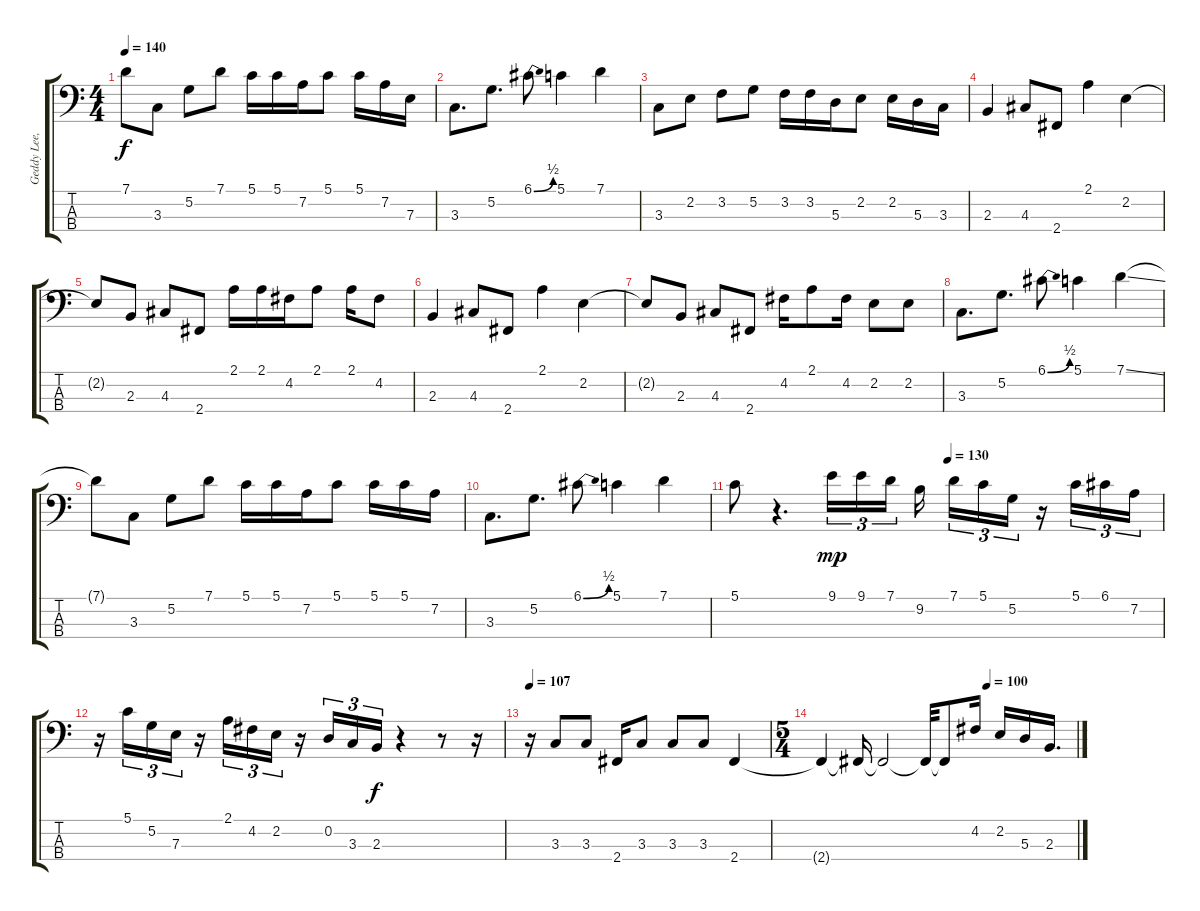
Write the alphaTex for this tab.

\track ("Geddy Lee, Bajo" "Geddy Lee,") {instrument electricbassfinger}
\staff {score tabs}
\tuning (G2 D2 A1 E1) {hide}
\ts (4 4)
\tempo 140
\clef f4
\ks c
7.1{t}.8{dy f} 3.3.8 5.2.8 7.1.8 5.1.16 5.1.16 7.2.16 5.1.8 5.1.16 7.2.16 7.3.16 |
3.3.8{d} 5.2.8{d} 6.1{be (bend 0 0 60 2)}.8 5.1.4 7.1.4 |
3.3.8 2.2.8 3.2.8 5.2.8 3.2.16 3.2.16 5.3.16 2.2.8 2.2.16 5.3.16 3.3.16 |
2.3.4 4.3.8 2.4.8 2.1.4 2.2.4 |
2.2{t}.8 2.3.8 4.3.8 2.4.8 2.1.16 2.1.16 4.2.16 2.1.8 2.1.16 4.2.8 |
2.3.4 4.3.8 2.4.8 2.1.4 2.2.4 |
2.2{t}.8 2.3.8 4.3.8 2.4.8 4.2.16 2.1.8 4.2.16 2.2.8 2.2.8 |
3.3.8{d} 5.2.8{d} 6.1{be (bend 0 0 60 2)}.8 5.1.4 7.1{ss}.4 |
7.1{t}.8 3.3.8 5.2.8 7.1.8 5.1.16 5.1.16 7.2.16 5.1.8 5.1.16 5.1.16 7.2.16 |
3.3.8{d} 5.2.8{d} 6.1{be (bend 0 0 60 2)}.8 5.1.4 7.1.4 |
\tempo (130 0.5)
5.1.8 r.4{d} 9.1.16{tu (3 2) dy mp} 9.1.16{tu (3 2)} 7.1.16{tu (3 2)} 9.2.16 7.1.16{tu (3 2)} 5.1.16{tu (3 2)} 5.2.16{tu (3 2)} r.16 5.1.16{tu (3 2)} 6.1.16{tu (3 2)} 7.2.16{tu (3 2)} |
r.16 5.1.16{tu (3 2)} 5.2.16{tu (3 2)} 7.3.16{tu (3 2)} r.16 2.1.16{tu (3 2)} 4.2.16{tu (3 2)} 2.2.16{tu (3 2)} r.16 0.2.16{tu (3 2)} 3.3.16{tu (3 2)} 2.3.16{tu (3 2) dy f} r.4 r.8 r.16 |
\tempo 107
r.16 3.3.8 3.3.8 2.4.16 3.3.8 3.3.8 3.3.8 2.4.4 |
\ts (5 4)
\tempo (100 0.65)
2.4{t}.4 2.4{t}.16 2.4{t}.2 2.4{t}.32 2.4{t}.8 4.2.16 2.2.16 5.3.16 2.3.16{d}
